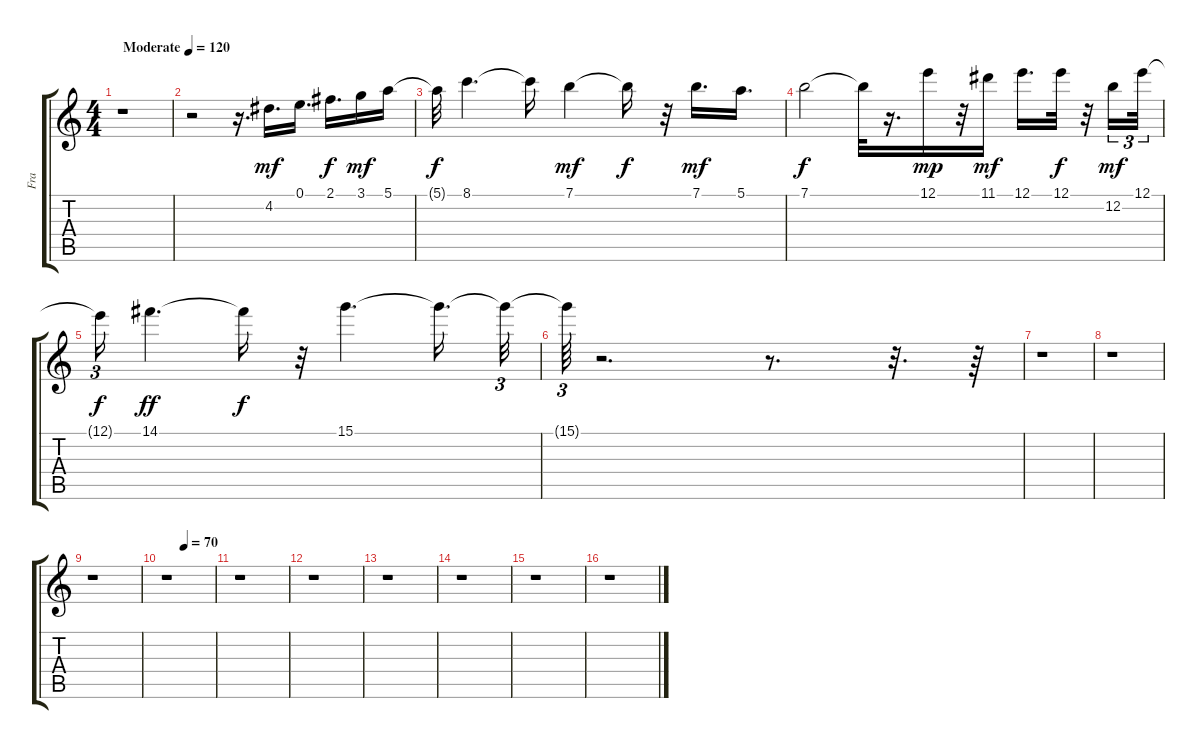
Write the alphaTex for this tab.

\track ("Fra" "Fra") {instrument acousticguitarsteel}
\staff {score tabs}
\tuning (E4 B3 G3 D3 A2 E2) {hide}
\ts (4 4)
\tempo (120 "Moderate")
\tempo 70
\tempo (120 "Moderate")
\clef g2
\ks c
r.1{dy mf instrument acousticguitarsteel} |
r.2 r.16{d} 4.2.16{d} 0.1.16{d} 2.1.16{d dy f} 3.1.16{dy mf} 5.1.16 |
5.1{t}.32{dy f} 8.1.4{d} 8.1{t}.16 7.1.4{dy mf} 7.1{t}.16{dy f} r.32 7.1.16{d dy mf} 5.1.16{d} |
7.1.2{dy f} 7.1{t}.32 r.16{d} 12.1.16{dy mp} r.32 11.1.16{dy mf} 12.1.16{d} 12.1.32{dy f} r.32 12.2.16{tu (3 2) dy mf} 12.1.32{tu (3 2)} |
12.1{t}.16{tu (3 2) dy f} 14.1.4{d dy ff} 14.1{t}.16{dy f} r.32 15.1.4{d} 15.1{t}.16{d} 15.1{t}.32{tu (3 2)} |
15.1{t}.64{tu (3 2)} r.2{d} r.8{d} r.32{d} r.64 |
r.1 |
r.1 |
r.1 |
\tempo (70 0.375)
r.1 |
r.1 |
r.1 |
r.1 |
r.1 |
r.1 |
r.1
